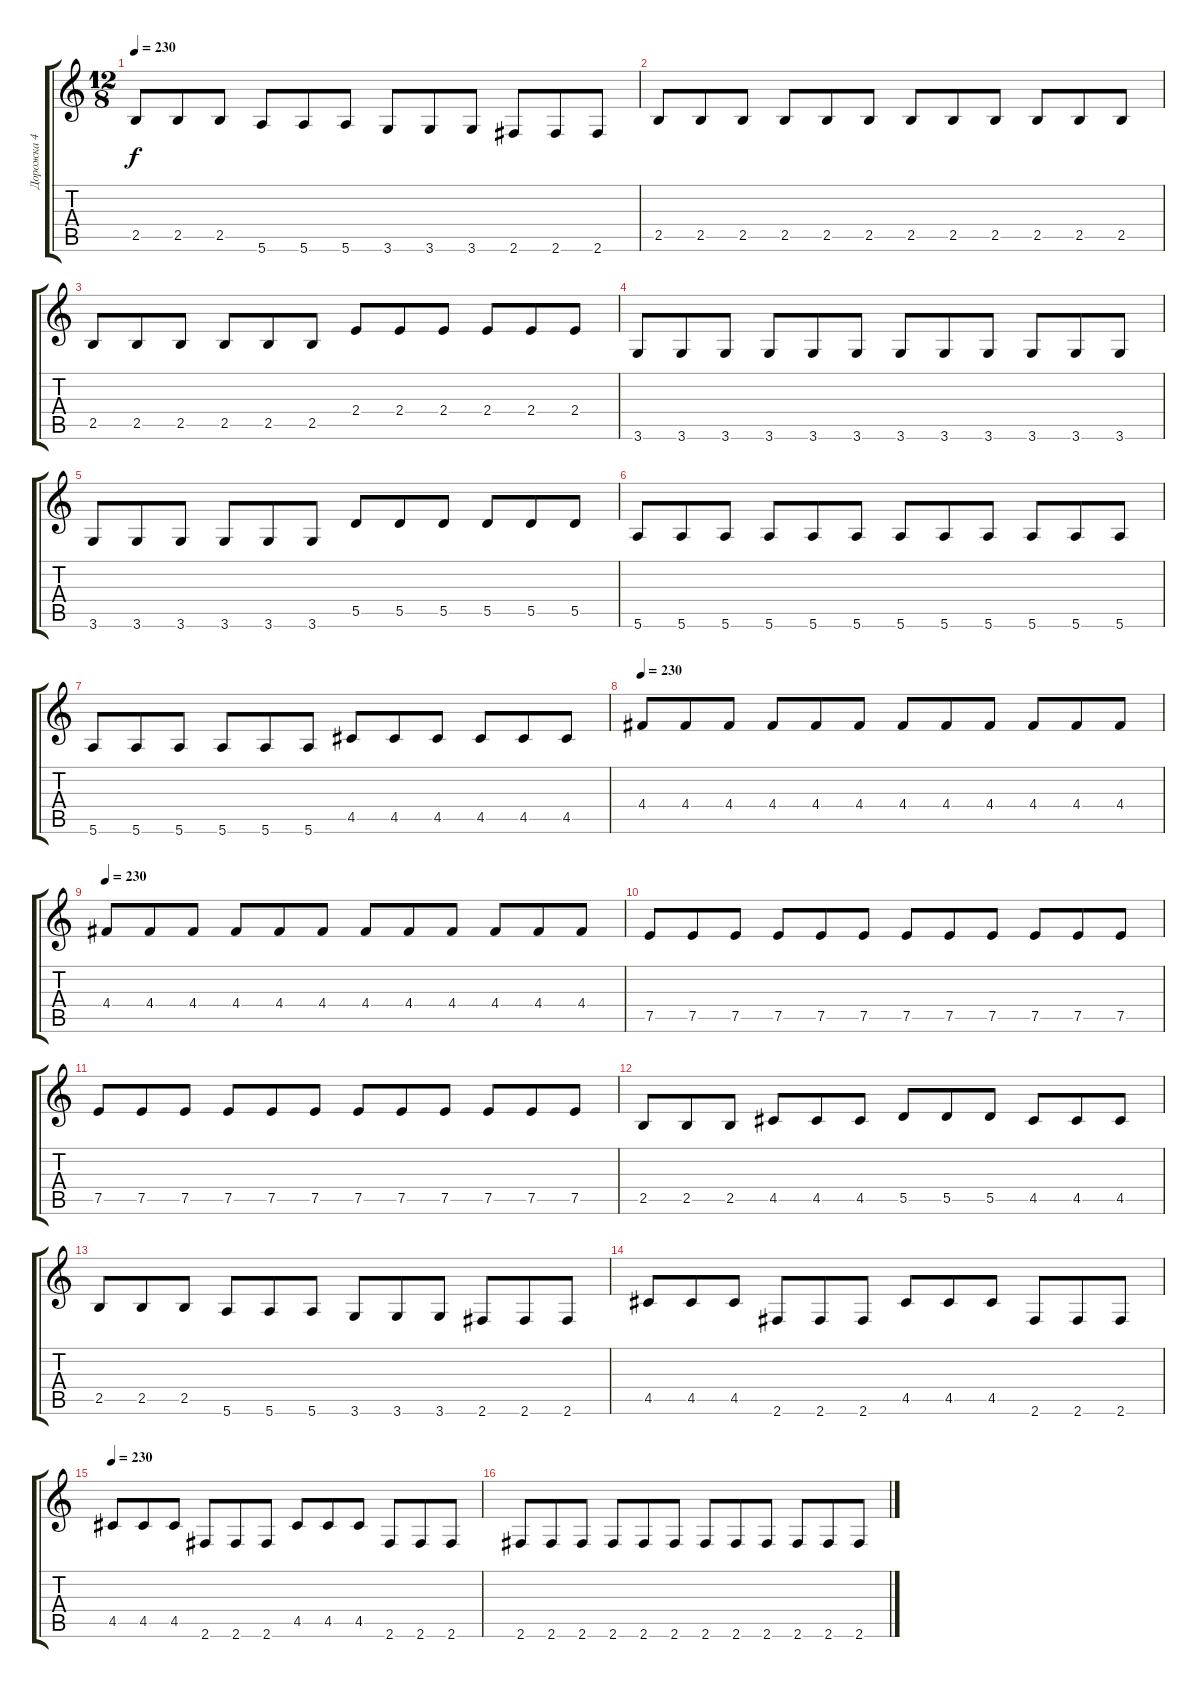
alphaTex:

\track ("Дорожка 4" "Дорожка 4") {instrument distortionguitar}
\staff {score tabs}
\tuning (E4 B3 G3 D3 A2 E2) {hide}
\ts (12 8)
\tempo 230
\clef g2
\ks c
2.5.8{dy f} 2.5.8 2.5.8 5.6.8 5.6.8 5.6.8 3.6.8 3.6.8 3.6.8 2.6.8 2.6.8 2.6.8 |
2.5.8 2.5.8 2.5.8 2.5.8 2.5.8 2.5.8 2.5.8 2.5.8 2.5.8 2.5.8 2.5.8 2.5.8 |
2.5.8 2.5.8 2.5.8 2.5.8 2.5.8 2.5.8 2.4.8 2.4.8 2.4.8 2.4.8 2.4.8 2.4.8 |
3.6.8 3.6.8 3.6.8 3.6.8 3.6.8 3.6.8 3.6.8 3.6.8 3.6.8 3.6.8 3.6.8 3.6.8 |
3.6.8 3.6.8 3.6.8 3.6.8 3.6.8 3.6.8 5.5.8 5.5.8 5.5.8 5.5.8 5.5.8 5.5.8 |
5.6.8 5.6.8 5.6.8 5.6.8 5.6.8 5.6.8 5.6.8 5.6.8 5.6.8 5.6.8 5.6.8 5.6.8 |
5.6.8 5.6.8 5.6.8 5.6.8 5.6.8 5.6.8 4.5.8 4.5.8 4.5.8 4.5.8 4.5.8 4.5.8 |
\tempo 230
4.4.8 4.4.8 4.4.8 4.4.8 4.4.8 4.4.8 4.4.8 4.4.8 4.4.8 4.4.8 4.4.8 4.4.8 |
\tempo 230
4.4.8 4.4.8 4.4.8 4.4.8 4.4.8 4.4.8 4.4.8 4.4.8 4.4.8 4.4.8 4.4.8 4.4.8 |
7.5.8 7.5.8 7.5.8 7.5.8 7.5.8 7.5.8 7.5.8 7.5.8 7.5.8 7.5.8 7.5.8 7.5.8 |
7.5.8 7.5.8 7.5.8 7.5.8 7.5.8 7.5.8 7.5.8 7.5.8 7.5.8 7.5.8 7.5.8 7.5.8 |
2.5.8 2.5.8 2.5.8 4.5.8 4.5.8 4.5.8 5.5.8 5.5.8 5.5.8 4.5.8 4.5.8 4.5.8 |
2.5.8 2.5.8 2.5.8 5.6.8 5.6.8 5.6.8 3.6.8 3.6.8 3.6.8 2.6.8 2.6.8 2.6.8 |
4.5.8 4.5.8 4.5.8 2.6.8 2.6.8 2.6.8 4.5.8 4.5.8 4.5.8 2.6.8 2.6.8 2.6.8 |
\tempo 230
4.5.8 4.5.8 4.5.8 2.6.8 2.6.8 2.6.8 4.5.8 4.5.8 4.5.8 2.6.8 2.6.8 2.6.8 |
2.6.8 2.6.8 2.6.8 2.6.8 2.6.8 2.6.8 2.6.8 2.6.8 2.6.8 2.6.8 2.6.8 2.6.8
